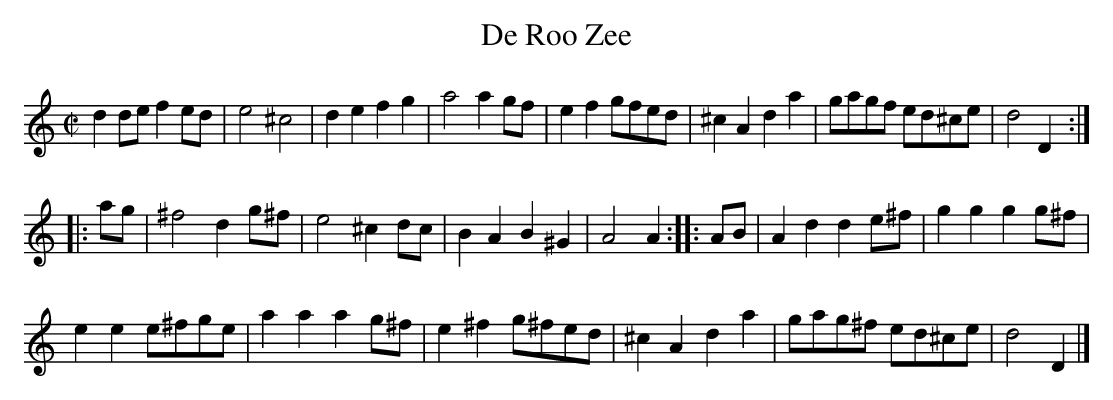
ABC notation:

X:1
T:De Roo Zee
M:C|
K:Ddor
d2def2ed|e4^c4|d2e2f2g2|a4a2gf|e2f2gfed|^c2A2d2a2|gagf ed^ce|d4D2:|
|:ag|^f4d2g^f|e4^c2dc|B2A2B2^G2|A4A2:||:AB|A2d2d2e^f|g2g2g2g^f|
e2e2e^fge|a2a2a2g^f|e2^f2g^fed|^c2A2d2a2|gag^f ed^ce|d4D2|]
